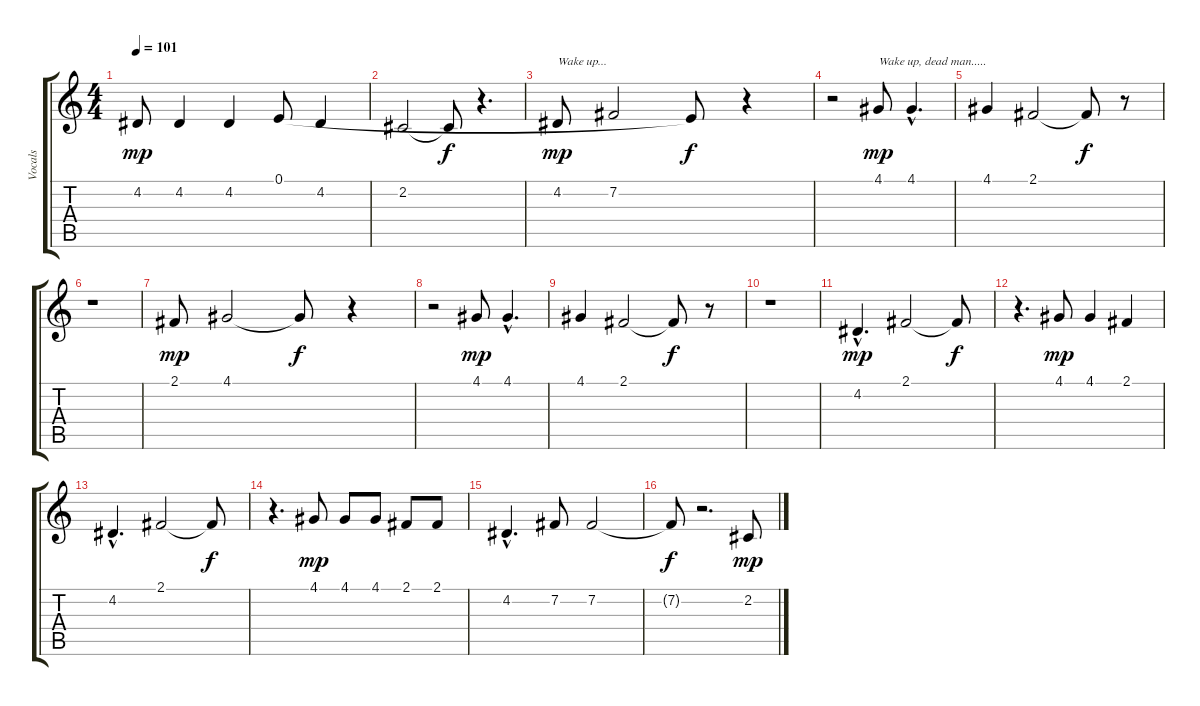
\track ("Vocals" "Vocals") {instrument pad7halo}
\staff {score tabs}
\tuning (E4 B3 G3 D3 A2 E2) {hide}
\ts (4 4)
\tempo 101
\clef g2
\ks c
4.2.8{dy mp} 4.2.4 4.2.4 0.1.8 4.2.4 |
2.2.2 2.2{t}.8{dy f} r.4{d} |
4.2.8{txt "Wake up..." dy mp} 7.2.2 0.1{t}.8{dy f} r.4 |
r.2 4.1.8{txt "Wake up, dead man....." dy mp} 4.1{hac}.4{d} |
4.1.4 2.1.2 2.1{t}.8{dy f} r.8 |
r.1 |
2.1.8{dy mp} 4.1.2 4.1{t}.8{dy f} r.4 |
r.2 4.1.8{dy mp} 4.1{hac}.4{d} |
4.1.4 2.1.2 2.1{t}.8{dy f} r.8 |
r.1 |
4.2{hac}.4{d dy mp} 2.1.2 2.1{t}.8{dy f} |
r.4{d} 4.1.8{dy mp} 4.1.4 2.1.4 |
4.2{hac}.4{d} 2.1.2 2.1{t}.8{dy f} |
r.4{d} 4.1.8{dy mp} 4.1.8 4.1.8 2.1.8 2.1.8 |
4.2{hac}.4{d} 7.2.8 7.2.2 |
7.2{t}.8{dy f} r.2{d} 2.2.8{dy mp}
